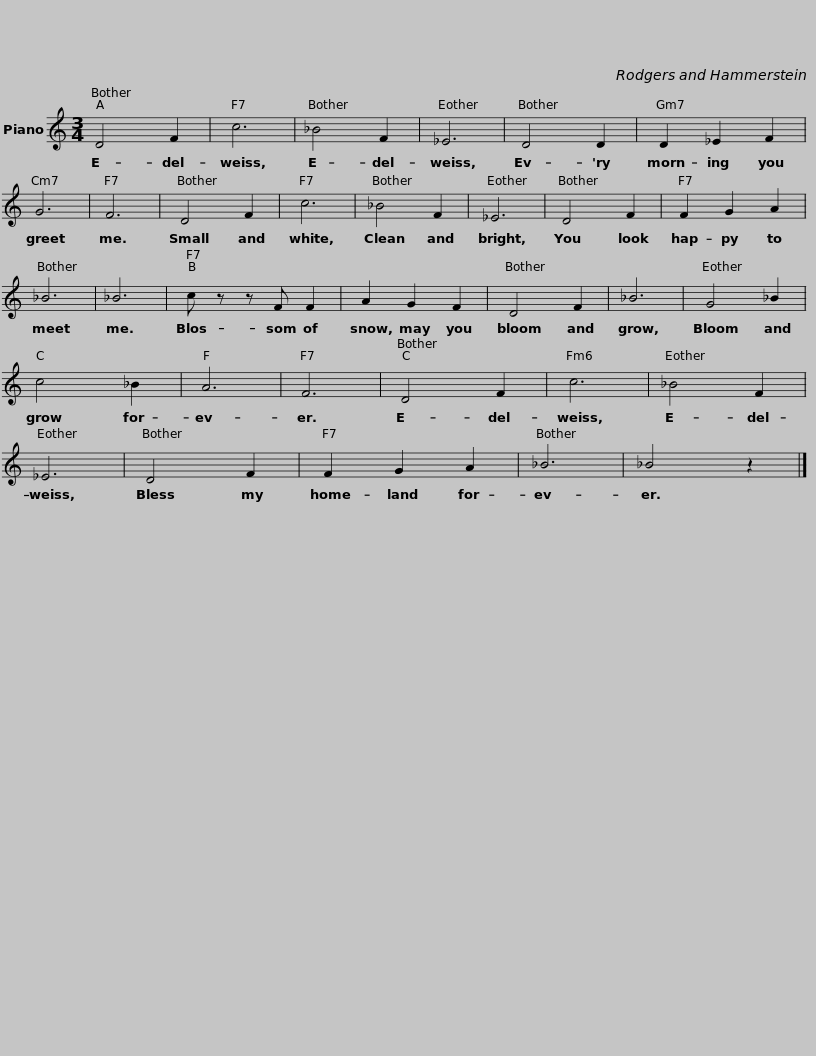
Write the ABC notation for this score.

X:1
L:1/8
M:3/4
I:linebreak $
K:C
V:1 treble
V:1
 D4 F2 | c6 | _B4 F2 | _E6 | D4 D2 | %5
 D2 _E2 F2 | G6 | F6 | D4 F2 | c6 | %10
 _B4 F2 |$ _E6 | D4 F2 | F2 G2 A2 | _B6 | %15
 _B6 | c z z F F2 | A2 G2 F2 | D4 F2 | _B6 | %20
 G4 _B2 |$ c4 _B2 | A6 | F6 | D4 F2 | %25
 c6 | _B4 F2 | _E6 | D4 F2 | F2 G2 A2 | %30
 _B6 | _B4 z2 |] %32
